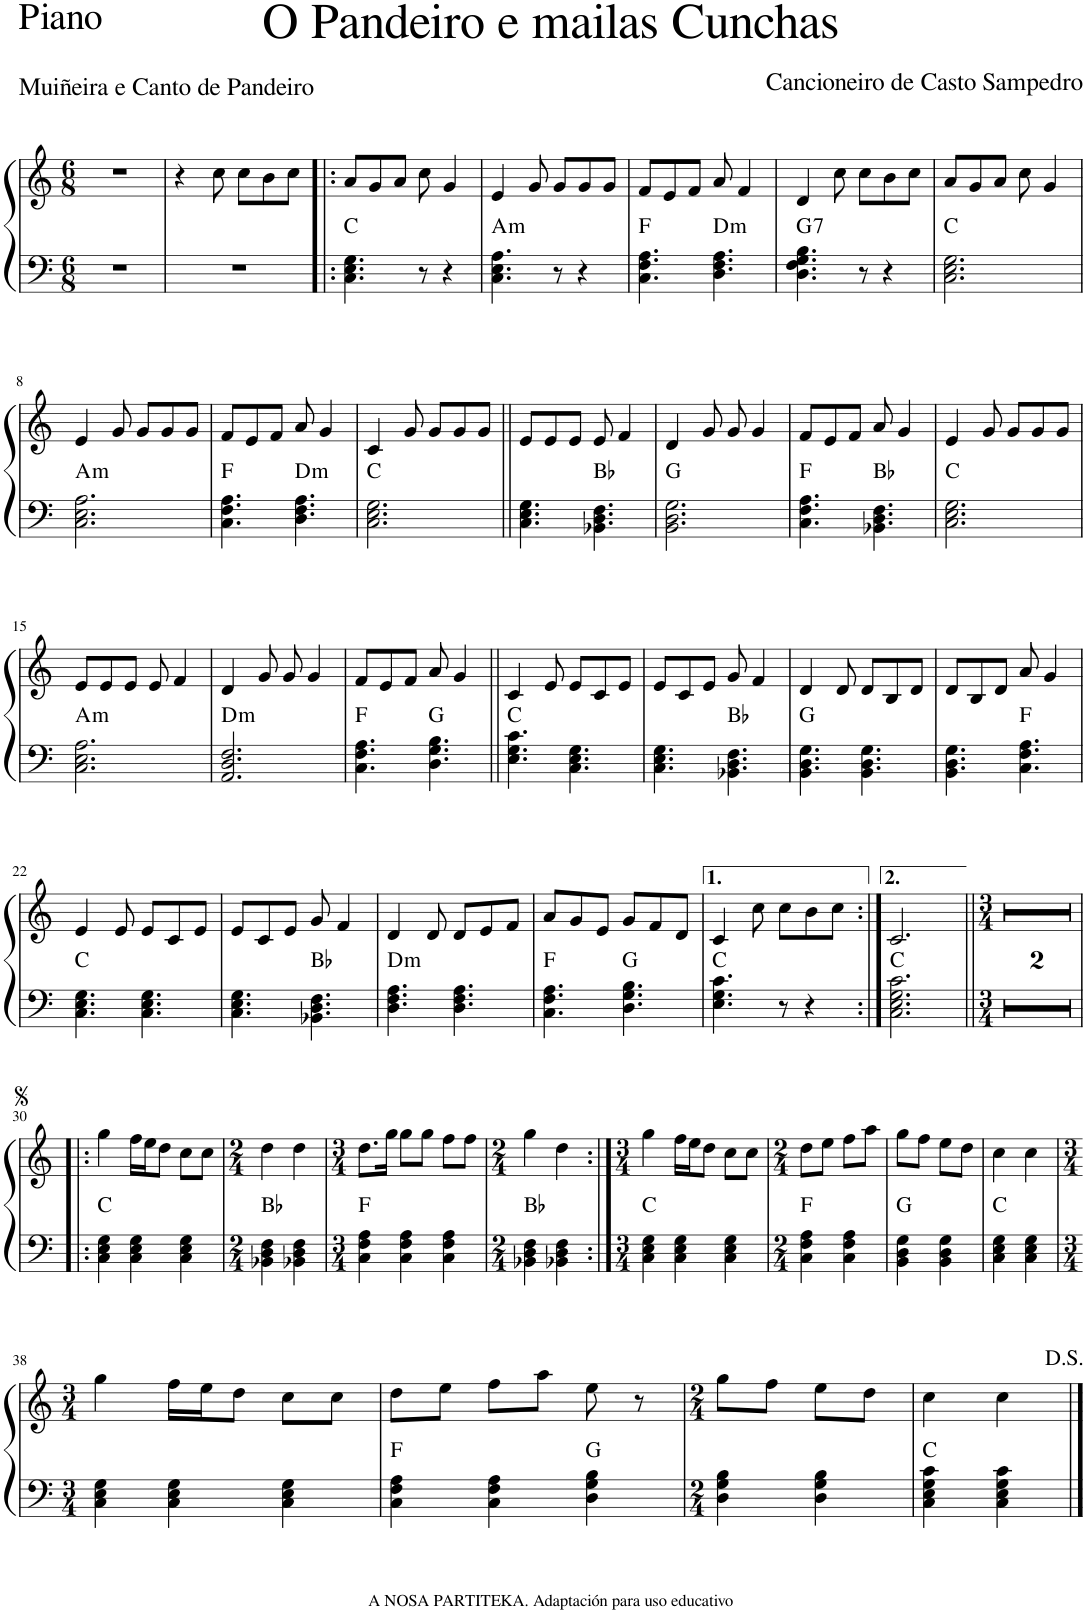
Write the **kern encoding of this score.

**kern	**kern	**harte
*part1	*part1	*part1
*staff2	*staff1	*
*I"Piano	*	*
*I'Pno.	*	*
*clefF4	*clefG2	*
*k[]	*k[]	*
*M6/8	*M6/8	*
=1	=1	=1
2.r	2.r	.
=2	=2	=2
2.r	4r	.
.	8cc\	.
.	8cc\L	.
.	8b\	.
.	8cc\J	.
=3!|:	=3!|:	=3!|:
4.C\ 4.E\ 4.G\	8a/L	C:maj
.	8g/	.
.	8a/J	.
8r	8cc\	.
4r	4g/	.
=4	=4	=4
!	!	!LO:H:kt=m
4.C\ 4.E\ 4.A\	4e/	A:min
.	8g/	.
8r	8g/L	.
4r	8g/	.
.	8g/J	.
=5	=5	=5
4.C\ 4.F\ 4.A\	8f/L	F:maj
.	8e/	.
.	8f/J	.
!	!	!LO:H:kt=m
4.D\ 4.F\ 4.A\	8a/	D:min
.	4f/	.
=6	=6	=6
!	!	!LO:H:kt=7
4.D\ 4.F\ 4.G\ 4.B\	4d/	G:7
.	8cc\	.
8r	8cc\L	.
4r	8b\	.
.	8cc\J	.
=7	=7	=7
2.C\ 2.E\ 2.G\	8a/L	C:maj
.	8g/	.
.	8a/J	.
.	8cc\	.
.	4g/	.
!!LO:LB:g=z
=8	=8	=8
!	!	!LO:H:kt=m
2.C\ 2.E\ 2.A\	4e/	A:min
.	8g/	.
.	8g/L	.
.	8g/	.
.	8g/J	.
=9	=9	=9
4.C\ 4.F\ 4.A\	8f/L	F:maj
.	8e/	.
.	8f/J	.
!	!	!LO:H:kt=m
4.D\ 4.F\ 4.A\	8a/	D:min
.	4g/	.
=10	=10	=10
2.C\ 2.E\ 2.G\	4c/	C:maj
.	8g/	.
.	8g/L	.
.	8g/	.
.	8g/J	.
=11||	=11||	=11||
4.C\ 4.E\ 4.G\	8e/L	.
.	8e/	.
.	8e/J	.
4.BB-X\ 4.D\ 4.F\	8e/	Bb:maj
.	4f/	.
=12	=12	=12
2.BB\ 2.D\ 2.G\	4d/	G:maj
.	8g/	.
.	8g/	.
.	4g/	.
=13	=13	=13
4.C\ 4.F\ 4.A\	8f/L	F:maj
.	8e/	.
.	8f/J	.
4.BB-X\ 4.D\ 4.F\	8a/	Bb:maj
.	4g/	.
=14	=14	=14
2.C\ 2.E\ 2.G\	4e/	C:maj
.	8g/	.
.	8g/L	.
.	8g/	.
.	8g/J	.
!!LO:LB:g=z
=15	=15	=15
!	!	!LO:H:kt=m
2.C\ 2.E\ 2.A\	8e/L	A:min
.	8e/	.
.	8e/J	.
.	8e/	.
.	4f/	.
=16	=16	=16
!	!	!LO:H:kt=m
2.AA/ 2.D/ 2.F/	4d/	D:min
.	8g/	.
.	8g/	.
.	4g/	.
=17	=17	=17
4.C\ 4.F\ 4.A\	8f/L	F:maj
.	8e/	.
.	8f/J	.
4.D\ 4.G\ 4.B\	8a/	G:maj
.	4g/	.
=18||	=18||	=18||
4.E\ 4.G\ 4.c\	4c/	C:maj
.	8e/	.
4.C\ 4.E\ 4.G\	8e/L	.
.	8c/	.
.	8e/J	.
=19	=19	=19
4.C\ 4.E\ 4.G\	8e/L	.
.	8c/	.
.	8e/J	.
4.BB-X\ 4.D\ 4.F\	8g/	Bb:maj
.	4f/	.
=20	=20	=20
4.BB\ 4.D\ 4.G\	4d/	G:maj
.	8d/	.
4.BB\ 4.D\ 4.G\	8d/L	.
.	8B/	.
.	8d/J	.
=21	=21	=21
4.BB\ 4.D\ 4.G\	8d/L	.
.	8B/	.
.	8d/J	.
4.C\ 4.F\ 4.A\	8a/	F:maj
.	4g/	.
!!LO:LB:g=z
=22	=22	=22
4.C\ 4.E\ 4.G\	4e/	C:maj
.	8e/	.
4.C\ 4.E\ 4.G\	8e/L	.
.	8c/	.
.	8e/J	.
=23	=23	=23
4.C\ 4.E\ 4.G\	8e/L	.
.	8c/	.
.	8e/J	.
4.BB-X\ 4.D\ 4.F\	8g/	Bb:maj
.	4f/	.
=24	=24	=24
!	!	!LO:H:kt=m
4.D\ 4.F\ 4.A\	4d/	D:min
.	8d/	.
4.D\ 4.F\ 4.A\	8d/L	.
.	8e/	.
.	8f/J	.
=25	=25	=25
4.C\ 4.F\ 4.A\	8a/L	F:maj
.	8g/	.
.	8e/J	.
4.D\ 4.G\ 4.B\	8g/L	G:maj
.	8f/	.
.	8d/J	.
=26	=26	=26
4.E\ 4.G\ 4.c\	4c/	C:maj
.	8cc\	.
8r	8cc\L	.
4r	8b\	.
.	8cc\J	.
=27:|!	=27:|!	=27:|!
2.C\ 2.E\ 2.G\ 2.c\	2.c/	C:maj
=28||	=28||	=28||
*M3/4	*M3/4	*
2.r	2.r	.
=29	=29	=29
2.r	2.r	.
!!LO:LB:g=z
=30!|:	=30!|:	=30!|:
4C\ 4E\ 4G\	4gg\	C:maj
4C\ 4E\ 4G\	16ff\LL	.
.	16ee\J	.
.	8dd\J	.
4C\ 4E\ 4G\	8cc\L	.
.	8cc\J	.
=31	=31	=31
*M2/4	*M2/4	*
4BB-X\ 4D\ 4F\	4dd\	Bb:maj
4BB-X\ 4D\ 4F\	4dd\	.
=32	=32	=32
*M3/4	*M3/4	*
4C\ 4F\ 4A\	8.dd\L	F:maj
.	16gg\Jk	.
4C\ 4F\ 4A\	8gg\L	.
.	8gg\J	.
4C\ 4F\ 4A\	8ff\L	.
.	8ff\J	.
=33	=33	=33
*M2/4	*M2/4	*
4BB-X\ 4D\ 4F\	4gg\	Bb:maj
4BB-X\ 4D\ 4F\	4dd\	.
=34:|!	=34:|!	=34:|!
*M3/4	*M3/4	*
4C\ 4E\ 4G\	4gg\	C:maj
4C\ 4E\ 4G\	16ff\LL	.
.	16ee\J	.
.	8dd\J	.
4C\ 4E\ 4G\	8cc\L	.
.	8cc\J	.
=35	=35	=35
*M2/4	*M2/4	*
4C\ 4F\ 4A\	8dd\L	F:maj
.	8ee\J	.
4C\ 4F\ 4A\	8ff\L	.
.	8aa\J	.
=36	=36	=36
4BB\ 4D\ 4G\	8gg\L	G:maj
.	8ff\J	.
4BB\ 4D\ 4G\	8ee\L	.
.	8dd\J	.
=37	=37	=37
4C\ 4E\ 4G\	4cc\	C:maj
4C\ 4E\ 4G\	4cc\	.
!!LO:LB:g=z
=38	=38	=38
*M3/4	*M3/4	*
4C\ 4E\ 4G\	4gg\	.
4C\ 4E\ 4G\	16ff\LL	.
.	16ee\J	.
.	8dd\J	.
4C\ 4E\ 4G\	8cc\L	.
.	8cc\J	.
=39	=39	=39
4C\ 4F\ 4A\	8dd\L	F:maj
.	8ee\J	.
4C\ 4F\ 4A\	8ff\L	.
.	8aa\J	.
4D\ 4G\ 4B\	8ee\	G:maj
.	8r	.
=40	=40	=40
*M2/4	*M2/4	*
4D\ 4G\ 4B\	8gg\L	.
.	8ff\J	.
4D\ 4G\ 4B\	8ee\L	.
.	8dd\J	.
=	=	=
*-	*-	*-
